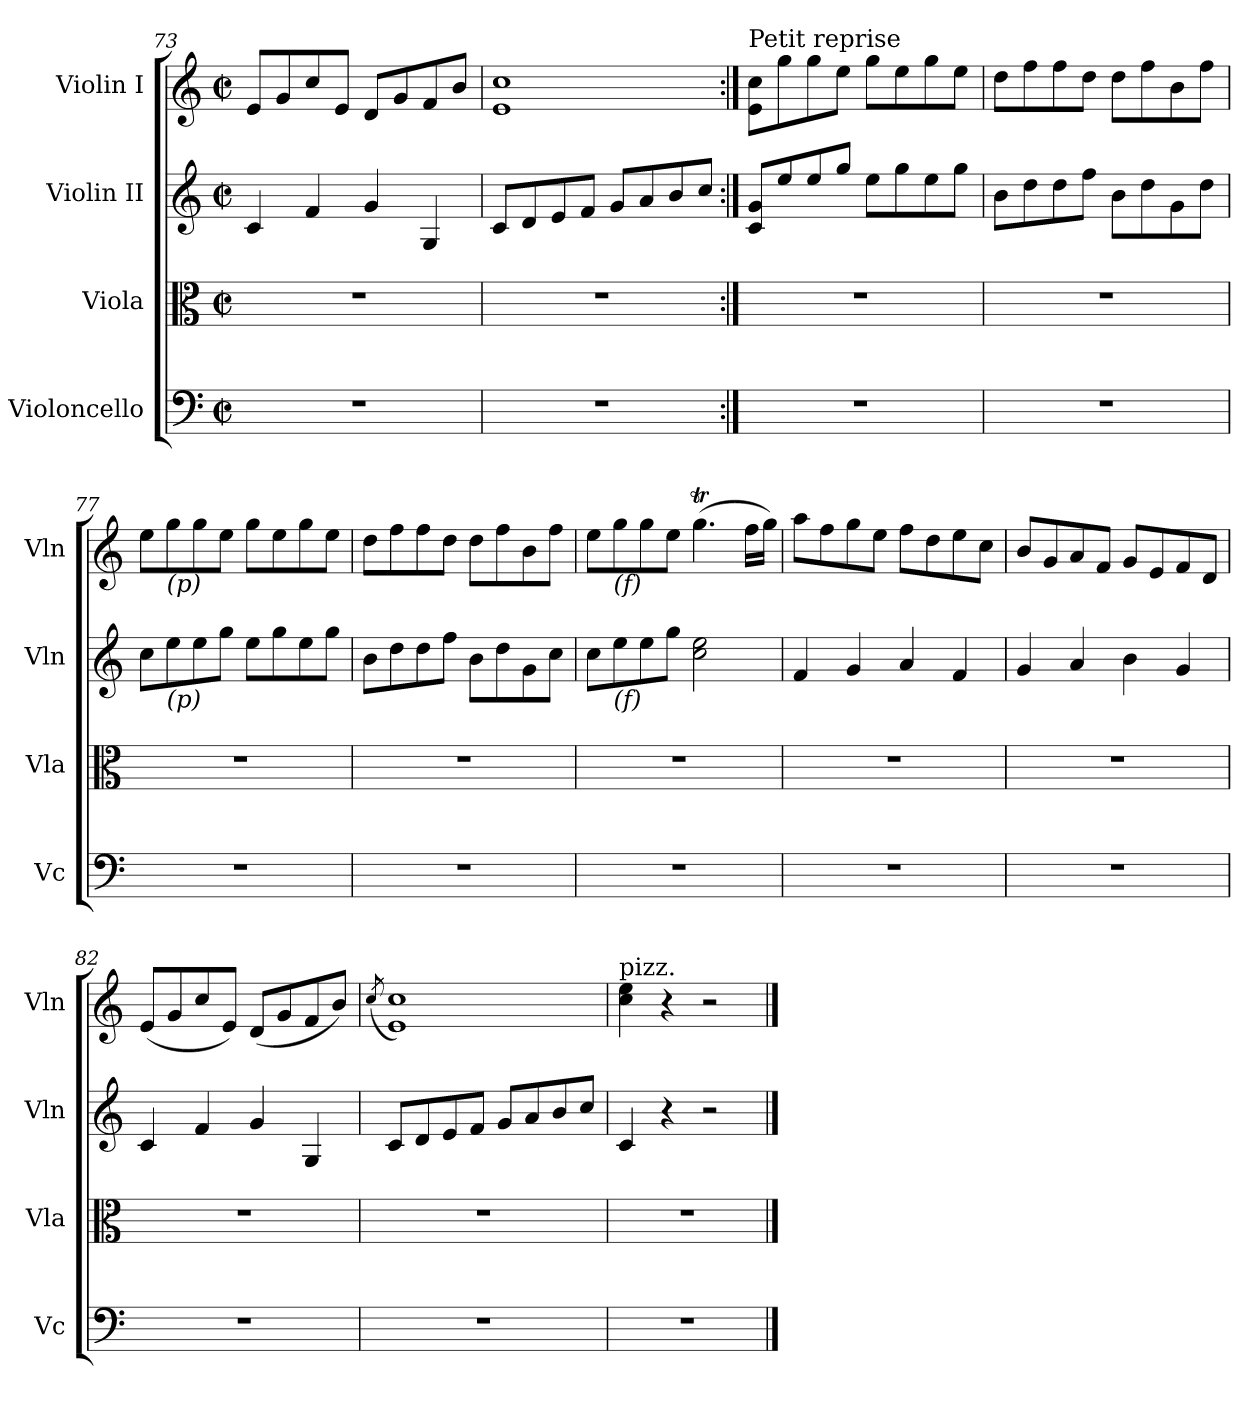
**kern	**kern	**kern	**kern
*part4	*part3	*part2	*part1
*staff4	*staff3	*staff2	*staff1
*I"Violoncello	*I"Viola	*I"Violin II	*I"Violin I
*I'Vc	*I'Vla	*I'Vln	*I'Vln
*clefF4	*clefC3	*clefG2	*clefG2
*k[]	*k[]	*k[]	*k[]
*M2/2	*M2/2	*M2/2	*M2/2
*met(c|)	*met(c|)	*met(c|)	*met(c|)
=73	=73	=73	=73
1r	1r	4c/	8e/L
.	.	.	8g/
.	.	4f/	8cc/
.	.	.	8e/J
.	.	4g/	8d/L
.	.	.	8g/
.	.	4G/	8f/
.	.	.	8b/J
!!LO:PB:g=z
=74	=74	=74	=74
1r	1r	8c/L	1e 1cc
.	.	8d/	.
.	.	8e/	.
.	.	8f/J	.
.	.	8g/L	.
.	.	8a/	.
.	.	8b/	.
.	.	8cc/J	.
=75:|!	=75:|!	=75:|!	=75:|!
!	!	!	!LO:TX:a:t=Petit reprise
1r	1r	8c/ 8g/L	8e\ 8cc\L
.	.	8ee/	8gg\
.	.	8ee/	8gg\
.	.	8gg/J	8ee\J
.	.	8ee\L	8gg\L
.	.	8gg\	8ee\
.	.	8ee\	8gg\
.	.	8gg\J	8ee\J
=76	=76	=76	=76
1r	1r	8b\L	8dd\L
.	.	8dd\	8ff\
.	.	8dd\	8ff\
.	.	8ff\J	8dd\J
.	.	8b\L	8dd\L
.	.	8dd\	8ff\
.	.	8g\	8b\
.	.	8dd\J	8ff\J
=77	=77	=77	=77
1r	1r	8cc\L	8ee\L
!	!	!	!LO:TX:b:i:t=(p)
!	!	!LO:TX:b:i:t=(p)	!
.	.	8ee\	8gg\
.	.	8ee\	8gg\
.	.	8gg\J	8ee\J
.	.	8ee\L	8gg\L
.	.	8gg\	8ee\
.	.	8ee\	8gg\
.	.	8gg\J	8ee\J
=78	=78	=78	=78
1r	1r	8b\L	8dd\L
.	.	8dd\	8ff\
.	.	8dd\	8ff\
.	.	8ff\J	8dd\J
.	.	8b\L	8dd\L
.	.	8dd\	8ff\
.	.	8g\	8b\
.	.	8cc\J	8ff\J
!!LO:LB:g=z
=79	=79	=79	=79
1r	1r	8cc\L	8ee\L
!	!	!	!LO:TX:b:i:t=(f)
!	!	!LO:TX:b:i:t=(f)	!
.	.	8ee\	8gg\
.	.	8ee\	8gg\
.	.	8gg\J	8ee\J
.	.	2cc\ 2ee\	(>4.ggT\
.	.	.	16ff\LL
.	.	.	16gg\JJ)
=80	=80	=80	=80
1r	1r	4f/	8aa\L
.	.	.	8ff\
.	.	4g/	8gg\
.	.	.	8ee\J
.	.	4a/	8ff\L
.	.	.	8dd\
.	.	4f/	8ee\
.	.	.	8cc\J
=81	=81	=81	=81
1r	1r	4g/	8b/L
.	.	.	8g/
.	.	4a/	8a/
.	.	.	8f/J
.	.	4b\	8g/L
.	.	.	8e/
.	.	4g/	8f/
.	.	.	8d/J
=82	=82	=82	=82
1r	1r	4c/	(<8e/L
.	.	.	8g/
.	.	4f/	8cc/
.	.	.	8e/J)
.	.	4g/	(<8d/L
.	.	.	8g/
.	.	4G/	8f/
.	.	.	8b/J)
=83	=83	=83	=83
.	.	.	(<8qcc/
1r	1r	8c/L	1e 1cc)
.	.	8d/	.
.	.	8e/	.
.	.	8f/J	.
.	.	8g/L	.
.	.	8a/	.
.	.	8b/	.
.	.	8cc/J	.
=84	=84	=84	=84
!	!	!	!LO:TX:a:t=pizz.
1r	1r	4c/	4cc\ 4ee\
.	.	4r	4r
.	.	2r	2r
==	==	==	==
*-	*-	*-	*-
